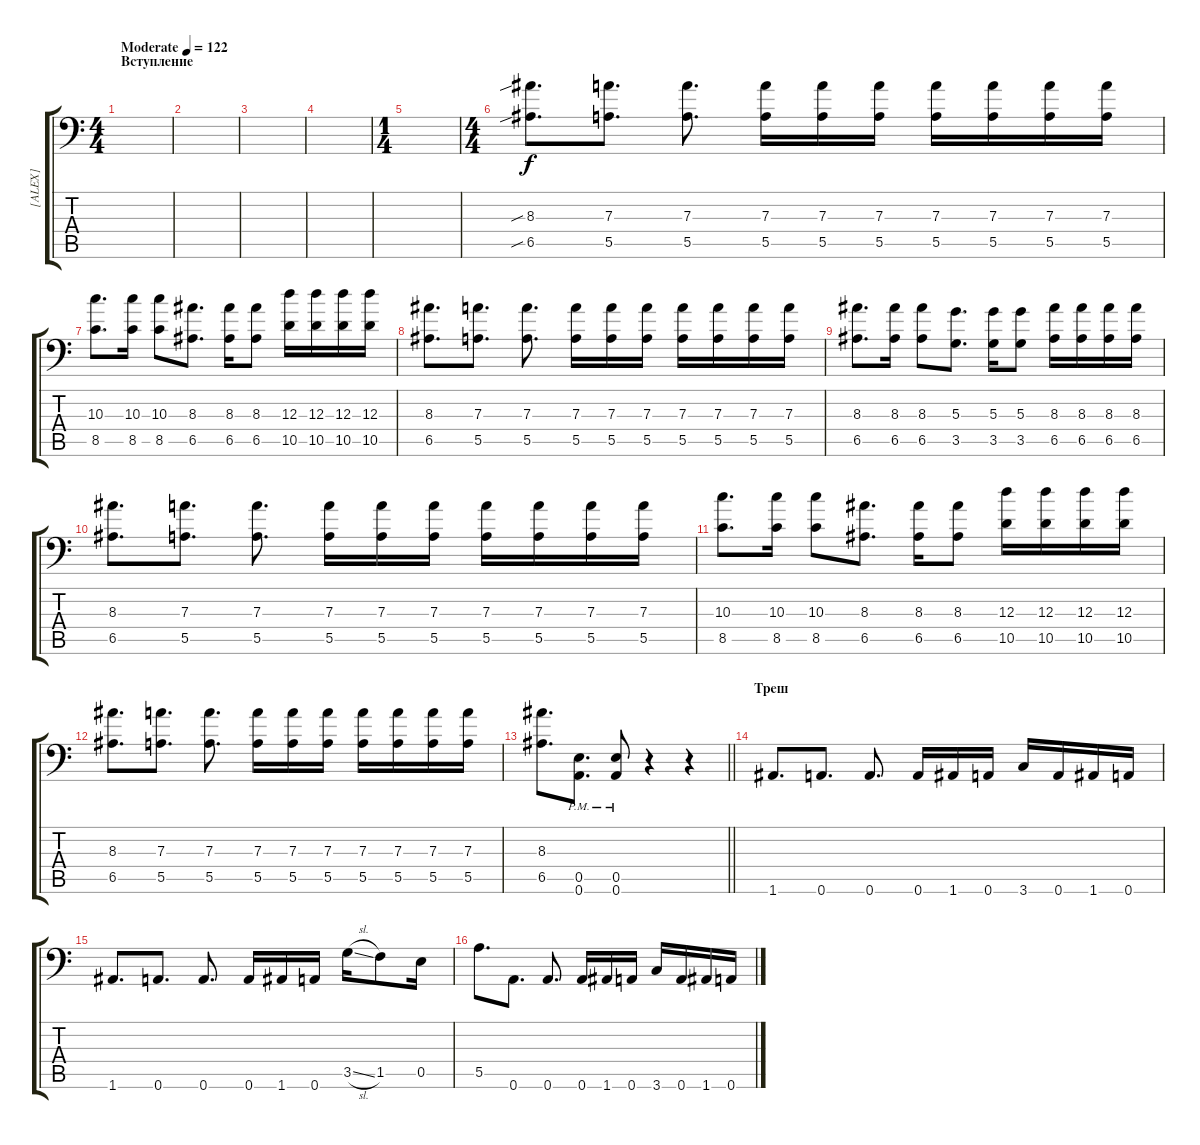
\track ("[ALEX]" "[ALEX]") {instrument distortionguitar}
\staff {score tabs}
\tuning (B3 Gb3 D3 A2 E2 A1) {hide}
\ts (4 4)
\section ("" "Вступление")
\tempo (122 "Moderate")
\clef f4
\ks c
|
|
|
|
\ts (1 4)
|
\ts (4 4)
(8.3{sib} 6.5{sib}).8{d} (7.3 5.5).8{d} (7.3 5.5).8{d} (7.3 5.5).16 (7.3 5.5).16 (7.3 5.5).16 (7.3 5.5).16 (7.3 5.5).16 (7.3 5.5).16 (7.3 5.5).16 |
(10.3 8.5).8{d} (10.3 8.5).16 (10.3 8.5).8 (8.3 6.5).8{d} (8.3 6.5).16 (8.3 6.5).8 (12.3 10.5).16 (12.3 10.5).16 (12.3 10.5).16 (12.3 10.5).16 |
(8.3 6.5).8{d} (7.3 5.5).8{d} (7.3 5.5).8{d} (7.3 5.5).16 (7.3 5.5).16 (7.3 5.5).16 (7.3 5.5).16 (7.3 5.5).16 (7.3 5.5).16 (7.3 5.5).16 |
(8.3 6.5).8{d} (8.3 6.5).16 (8.3 6.5).8 (5.3 3.5).8{d} (5.3 3.5).16 (5.3 3.5).8 (8.3 6.5).16 (8.3 6.5).16 (8.3 6.5).16 (8.3 6.5).16 |
(8.3 6.5).8{d} (7.3 5.5).8{d} (7.3 5.5).8{d} (7.3 5.5).16 (7.3 5.5).16 (7.3 5.5).16 (7.3 5.5).16 (7.3 5.5).16 (7.3 5.5).16 (7.3 5.5).16 |
(10.3 8.5).8{d} (10.3 8.5).16 (10.3 8.5).8 (8.3 6.5).8{d} (8.3 6.5).16 (8.3 6.5).8 (12.3 10.5).16 (12.3 10.5).16 (12.3 10.5).16 (12.3 10.5).16 |
(8.3 6.5).8{d} (7.3 5.5).8{d} (7.3 5.5).8{d} (7.3 5.5).16 (7.3 5.5).16 (7.3 5.5).16 (7.3 5.5).16 (7.3 5.5).16 (7.3 5.5).16 (7.3 5.5).16 |
\barLineRight lightlight
(8.3 6.5).8{d} (0.5{pm} 0.6{pm}).8{d} (0.5{pm} 0.6{pm}).8 r.4 r.4 |
\section ("" "Треш")
1.6.8{d} 0.6.8{d} 0.6.8{d} 0.6.16 1.6.16 0.6.16 3.6.16 0.6.16 1.6.16 0.6.16 |
1.6.8{d} 0.6.8{d} 0.6.8{d} 0.6.16 1.6.16 0.6.16 3.5{sl}.16 1.5.8 0.5.16 |
5.5.8{d} 0.6.8{d} 0.6.8{d} 0.6.16 1.6.16 0.6.16 3.6.16 0.6.16 1.6.16 0.6.16
